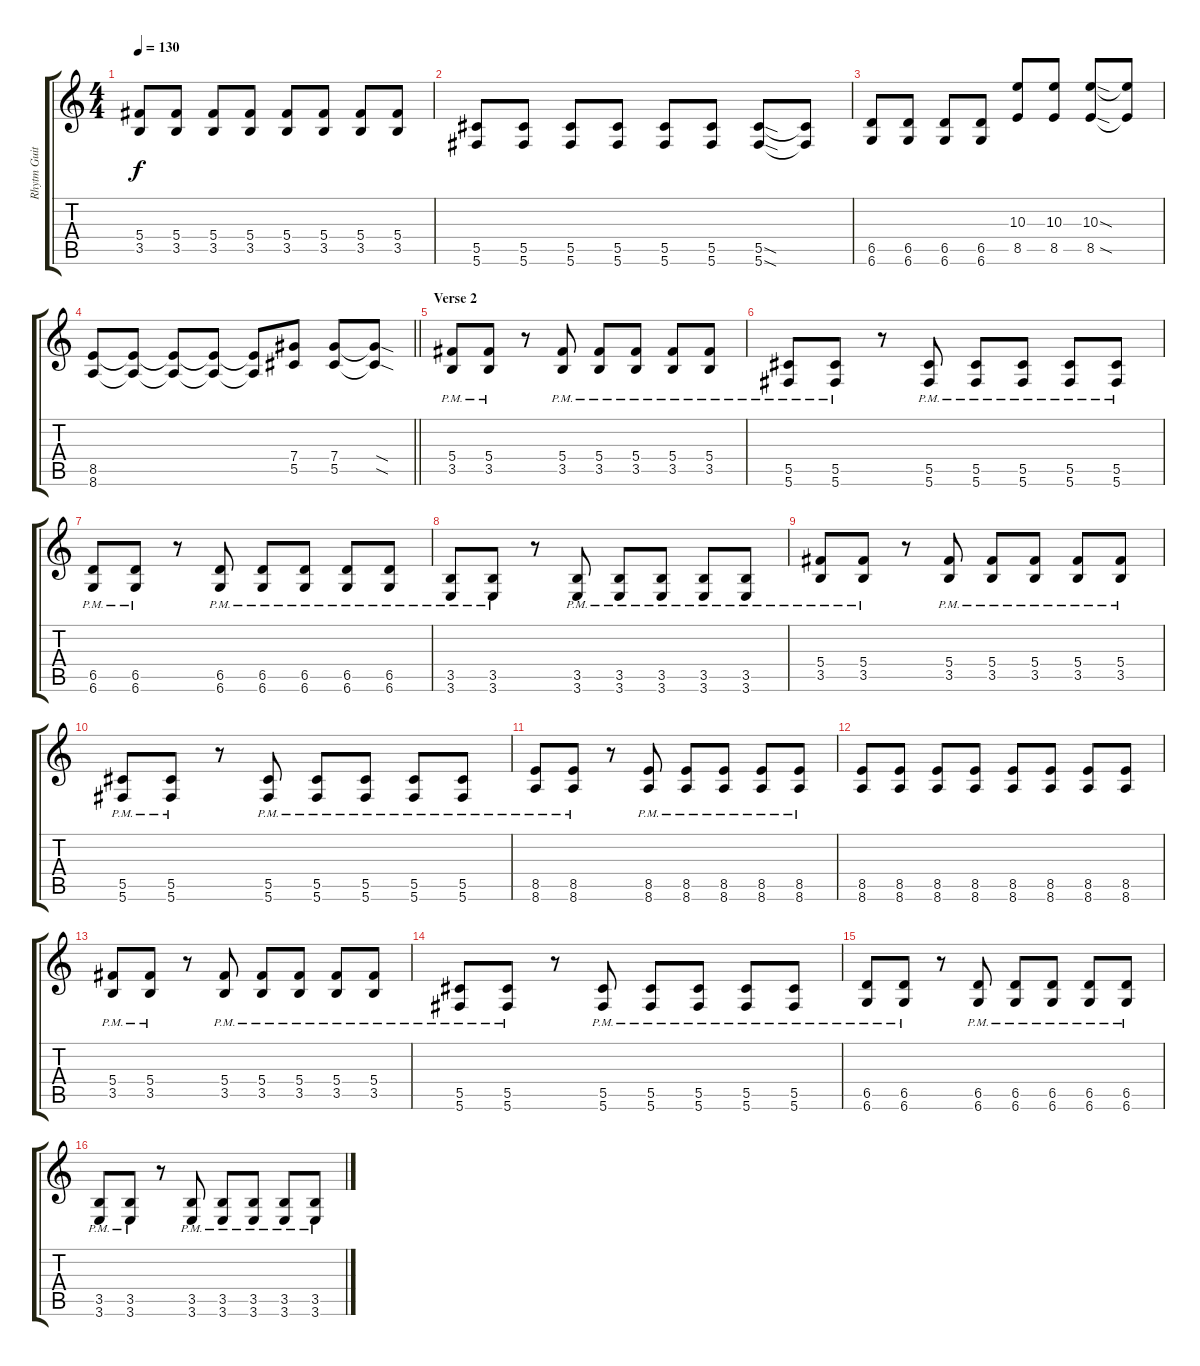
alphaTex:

\track ("Rhytm Guitar [L]" "Rhytm Guit") {instrument distortionguitar}
\staff {score tabs}
\tuning (Eb4 Bb3 Gb3 Db3 Ab2 Db2) {hide}
\ts (4 4)
\tempo 130
\clef g2
\ks c
(5.4 3.5).8{dy f} (5.4 3.5).8 (5.4 3.5).8 (5.4 3.5).8 (5.4 3.5).8 (5.4 3.5).8 (5.4 3.5).8 (5.4 3.5).8 |
(5.5 5.6).8 (5.5 5.6).8 (5.5 5.6).8 (5.5 5.6).8 (5.5 5.6).8 (5.5 5.6).8 (5.5{sod} 5.6{sod}).8 (5.5{t} 5.6{t}).8 |
(6.5 6.6).8 (6.5 6.6).8 (6.5 6.6).8 (6.5 6.6).8 (10.3 8.5).8 (10.3 8.5).8 (10.3{sod} 8.5{sod}).8 (10.3{t} 8.5{t}).8 |
\barLineRight lightlight
(8.5 8.6).8 (8.5{t} 8.6{t}).8 (8.5{t} 8.6{t}).8 (8.5{t} 8.6{t}).8 (8.5{t} 8.6{t}).8 (7.4 5.5).8 (7.4 5.5).8 (7.4{sod t} 5.5{sod t}).8 |
\section ("" "Verse 2")
(5.4{pm} 3.5{pm}).8 (5.4{pm} 3.5{pm}).8 r.8 (5.4{pm} 3.5{pm}).8 (5.4{pm} 3.5{pm}).8 (5.4{pm} 3.5{pm}).8 (5.4{pm} 3.5{pm}).8 (5.4{pm} 3.5{pm}).8 |
(5.5{pm} 5.6{pm}).8 (5.5{pm} 5.6{pm}).8 r.8 (5.5{pm} 5.6{pm}).8 (5.5{pm} 5.6{pm}).8 (5.5{pm} 5.6{pm}).8 (5.5{pm} 5.6{pm}).8 (5.5{pm} 5.6{pm}).8 |
(6.5{pm} 6.6{pm}).8 (6.5{pm} 6.6{pm}).8 r.8 (6.5{pm} 6.6{pm}).8 (6.5{pm} 6.6{pm}).8 (6.5{pm} 6.6{pm}).8 (6.5{pm} 6.6{pm}).8 (6.5{pm} 6.6{pm}).8 |
(3.5{pm} 3.6{pm}).8 (3.5{pm} 3.6{pm}).8 r.8 (3.5{pm} 3.6{pm}).8 (3.5{pm} 3.6{pm}).8 (3.5{pm} 3.6{pm}).8 (3.5{pm} 3.6{pm}).8 (3.5{pm} 3.6{pm}).8 |
(5.4{pm} 3.5{pm}).8 (5.4{pm} 3.5{pm}).8 r.8 (5.4{pm} 3.5{pm}).8 (5.4{pm} 3.5{pm}).8 (5.4{pm} 3.5{pm}).8 (5.4{pm} 3.5{pm}).8 (5.4{pm} 3.5{pm}).8 |
(5.5{pm} 5.6{pm}).8 (5.5{pm} 5.6{pm}).8 r.8 (5.5{pm} 5.6{pm}).8 (5.5{pm} 5.6{pm}).8 (5.5{pm} 5.6{pm}).8 (5.5{pm} 5.6{pm}).8 (5.5{pm} 5.6{pm}).8 |
(8.5{pm} 8.6{pm}).8 (8.5{pm} 8.6{pm}).8 r.8 (8.5{pm} 8.6{pm}).8 (8.5{pm} 8.6{pm}).8 (8.5{pm} 8.6{pm}).8 (8.5{pm} 8.6{pm}).8 (8.5{pm} 8.6{pm}).8 |
(8.5 8.6).8 (8.5 8.6).8 (8.5 8.6).8 (8.5 8.6).8 (8.5 8.6).8 (8.5 8.6).8 (8.5 8.6).8 (8.5 8.6).8 |
(5.4{pm} 3.5{pm}).8 (5.4{pm} 3.5{pm}).8 r.8 (5.4{pm} 3.5{pm}).8 (5.4{pm} 3.5{pm}).8 (5.4{pm} 3.5{pm}).8 (5.4{pm} 3.5{pm}).8 (5.4{pm} 3.5{pm}).8 |
(5.5{pm} 5.6{pm}).8 (5.5{pm} 5.6{pm}).8 r.8 (5.5{pm} 5.6{pm}).8 (5.5{pm} 5.6{pm}).8 (5.5{pm} 5.6{pm}).8 (5.5{pm} 5.6{pm}).8 (5.5{pm} 5.6{pm}).8 |
(6.5{pm} 6.6{pm}).8 (6.5{pm} 6.6{pm}).8 r.8 (6.5{pm} 6.6{pm}).8 (6.5{pm} 6.6{pm}).8 (6.5{pm} 6.6{pm}).8 (6.5{pm} 6.6{pm}).8 (6.5{pm} 6.6{pm}).8 |
(3.5{pm} 3.6{pm}).8 (3.5{pm} 3.6{pm}).8 r.8 (3.5{pm} 3.6{pm}).8 (3.5{pm} 3.6{pm}).8 (3.5{pm} 3.6{pm}).8 (3.5{pm} 3.6{pm}).8 (3.5{pm} 3.6{pm}).8
